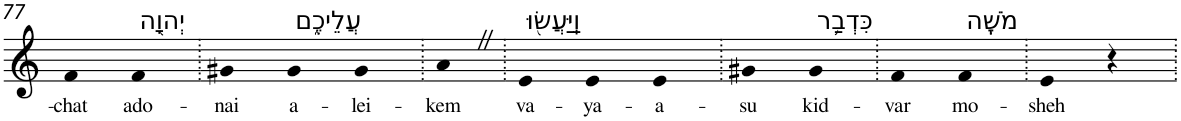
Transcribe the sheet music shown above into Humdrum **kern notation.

**kern	**text
*part1	*part1
*staff1	*staff1
*I"Piano	*
*I'Pno	*
!!LO:PB:g=z
*clefG2	*
*k[]	*
=77	=77
!	!LO:LY:b
4f	-chat
!LO:TX:a:t=יְהוָ֖ה	!
!	!LO:LY:b
4f	ado-
=78.	=78.
!	!LO:LY:b
4g#X	-nai
!LO:TX:a:t=עֲלֵיכֶ֑ם	!
!	!LO:LY:b
4g#	a-
!	!LO:LY:b
4g#	-lei-
=79.	=79.
!	!LO:LY:b
4aZ	-kem
=80.	=80.
!LO:TX:a:t=וַֽיַּעֲשׂ֖וּ	!
!	!LO:LY:b
4e	va-
!	!LO:LY:b
4e	-ya-
!	!LO:LY:b
4e	-a-
=81.	=81.
!	!LO:LY:b
4g#X	-su
!LO:TX:a:t=כִּדְבַ֥ר	!
!	!LO:LY:b
4g#	kid-
=82.	=82.
!	!LO:LY:b
4f	-var
!LO:TX:a:t=מֹשֶֽׁה	!
!	!LO:LY:b
4f	mo-
=83.	=83.
!	!LO:LY:b
4e	-sheh
4r	.
=.	=.
*-	*-
